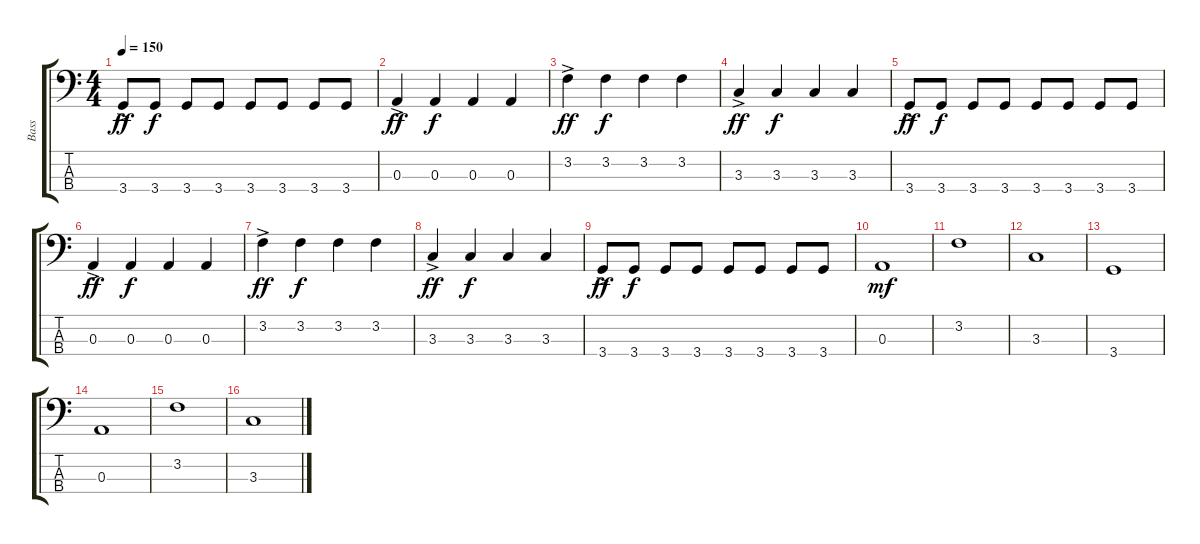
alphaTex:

\track ("Bass" "Bass") {instrument electricbassfinger}
\staff {score tabs}
\tuning (G2 D2 A1 E1) {hide}
\ts (4 4)
\tempo 150
\clef f4
\ks c
3.4{ac}.8{dy ff} 3.4.8{dy f} 3.4.8 3.4.8 3.4.8 3.4.8 3.4.8 3.4.8 |
0.3{ac}.4{dy ff} 0.3.4{dy f} 0.3.4 0.3.4 |
3.2{ac}.4{dy ff} 3.2.4{dy f} 3.2.4 3.2.4 |
3.3{ac}.4{dy ff} 3.3.4{dy f} 3.3.4 3.3.4 |
3.4{ac}.8{dy ff} 3.4.8{dy f} 3.4.8 3.4.8 3.4.8 3.4.8 3.4.8 3.4.8 |
0.3{ac}.4{dy ff} 0.3.4{dy f} 0.3.4 0.3.4 |
3.2{ac}.4{dy ff} 3.2.4{dy f} 3.2.4 3.2.4 |
3.3{ac}.4{dy ff} 3.3.4{dy f} 3.3.4 3.3.4 |
3.4{ac}.8{dy ff} 3.4.8{dy f} 3.4.8 3.4.8 3.4.8 3.4.8 3.4.8 3.4.8 |
0.3.1{dy mf} |
3.2.1 |
3.3.1 |
3.4.1 |
0.3.1 |
3.2.1 |
3.3.1
